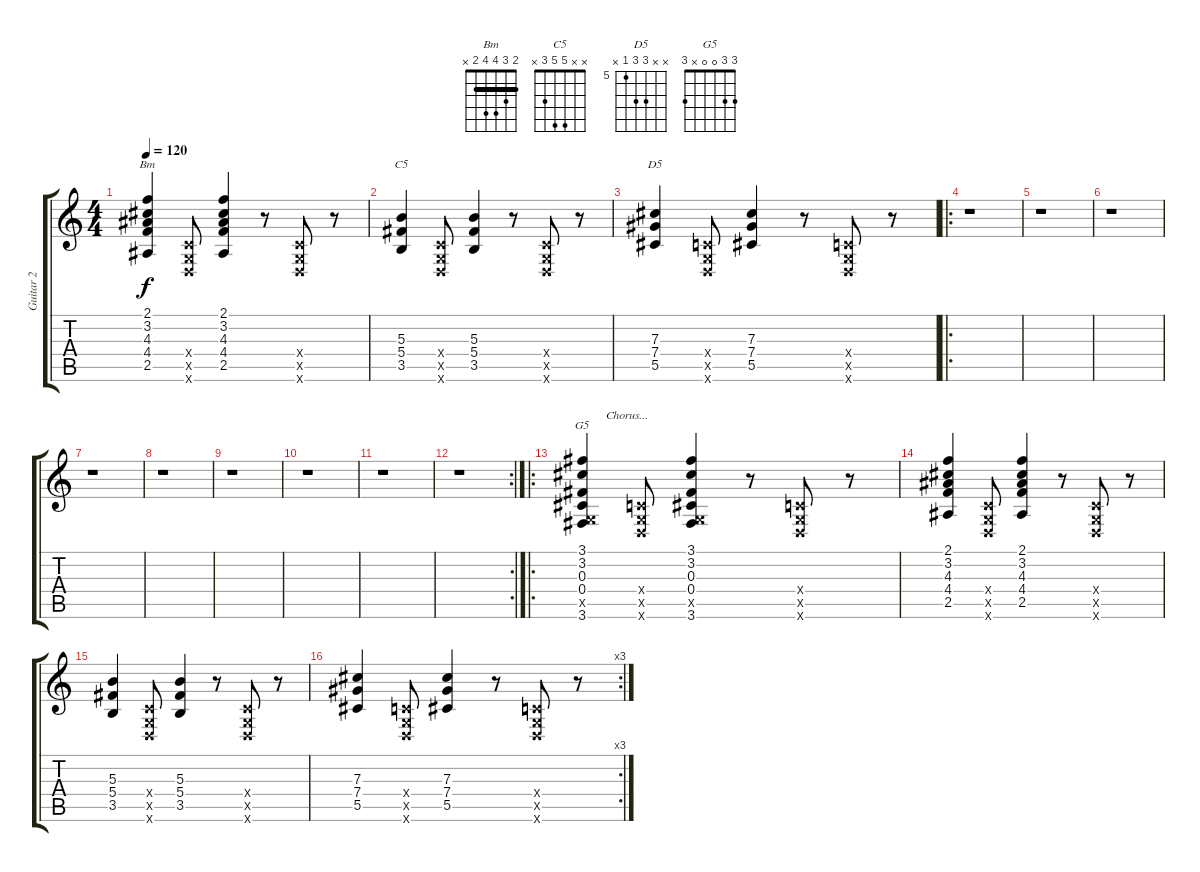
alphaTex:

\track ("Guitar 2" "Guitar 2") {instrument electricguitarclean}
\staff {score tabs}
\tuning (Eb4 Bb3 Gb3 Db3 Ab2 Eb2) {hide}
\chord ("Bm" 2 3 4 4 2 x) {barre 2}
\chord ("C5" x x 5 5 3 x)
\chord ("D5" x x 7 7 5 x) {firstfret 5}
\chord ("G5" 3 3 0 0 x 3)
\ts (4 4)
\tempo 120
\clef g2
\ks c
(2.1 3.2 4.3 4.4 2.5).4{ch "Bm" dy f} (-1.4{x} -1.5{x} -1.6{x}).8 (2.1 3.2 4.3 4.4 2.5).4 r.8 (-1.4{x} -1.5{x} -1.6{x}).8 r.8 |
(5.3 5.4 3.5).4{ch "C5"} (-1.4{x} -1.5{x} -1.6{x}).8 (5.3 5.4 3.5).4 r.8 (-1.4{x} -1.5{x} -1.6{x}).8 r.8 |
(7.3 7.4 5.5).4{ch "D5"} (-1.4{x} -1.5{x} -1.6{x}).8 (7.3 7.4 5.5).4 r.8 (-1.4{x} -1.5{x} -1.6{x}).8 r.8 |
\ro
r.1 |
r.1 |
r.1 |
r.1 |
r.1 |
r.1 |
r.1 |
r.1 |
\rc 2
r.1 |
\ro
(3.1 3.2 0.3 0.4 -1.5{x} 3.6).4{ch "G5" txt "        Chorus..."} (-1.4{x} -1.5{x} -1.6{x}).8 (3.1 3.2 0.3 0.4 -1.5{x} 3.6).4 r.8 (-1.4{x} -1.5{x} -1.6{x}).8 r.8 |
(2.1 3.2 4.3 4.4 2.5).4 (-1.4{x} -1.5{x} -1.6{x}).8 (2.1 3.2 4.3 4.4 2.5).4 r.8 (-1.4{x} -1.5{x} -1.6{x}).8 r.8 |
(5.3 5.4 3.5).4 (-1.4{x} -1.5{x} -1.6{x}).8 (5.3 5.4 3.5).4 r.8 (-1.4{x} -1.5{x} -1.6{x}).8 r.8 |
\rc 3
(7.3 7.4 5.5).4 (-1.4{x} -1.5{x} -1.6{x}).8 (7.3 7.4 5.5).4 r.8 (-1.4{x} -1.5{x} -1.6{x}).8 r.8
